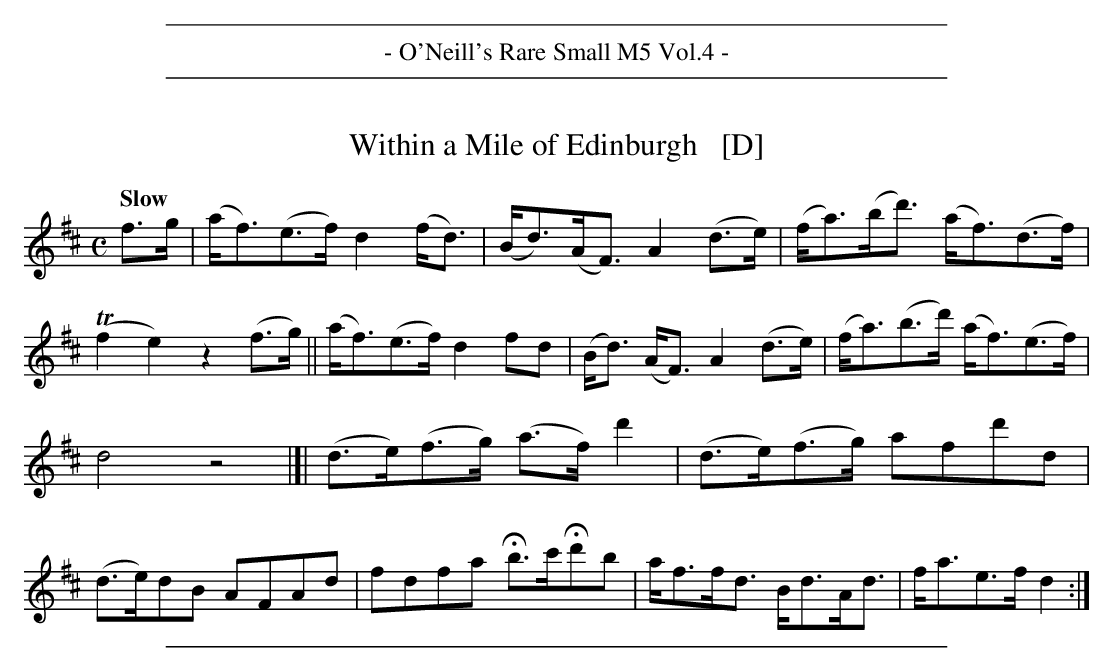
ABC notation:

X:1
T: Within a Mile of Edinburgh   [D]
Q: "Slow"
M: C
L: 1/8
K: D
f>g |\
(a<f)(e>f) d2(f<d) | (B<d)(A<F) A2(d>e) |\
(f<a)(b<d') (a<f)(d>f) | (Tf2e2) z2(f>g) ||\
(a<f)(e>f) d2fd | (B<d) (A<F) A2(d>e) |\
(f<a)(b>d') (a<f)(e>f) |
d4 z4 |]| (d>e)(f>g) (a>f)d'2 | (d>e)(f>g) afd'd |\
(d>e)dB AFAd | fdfa Hb>c'Hd'b |\
a<ff<d B<dA<d | f<ae>f d2 :|
